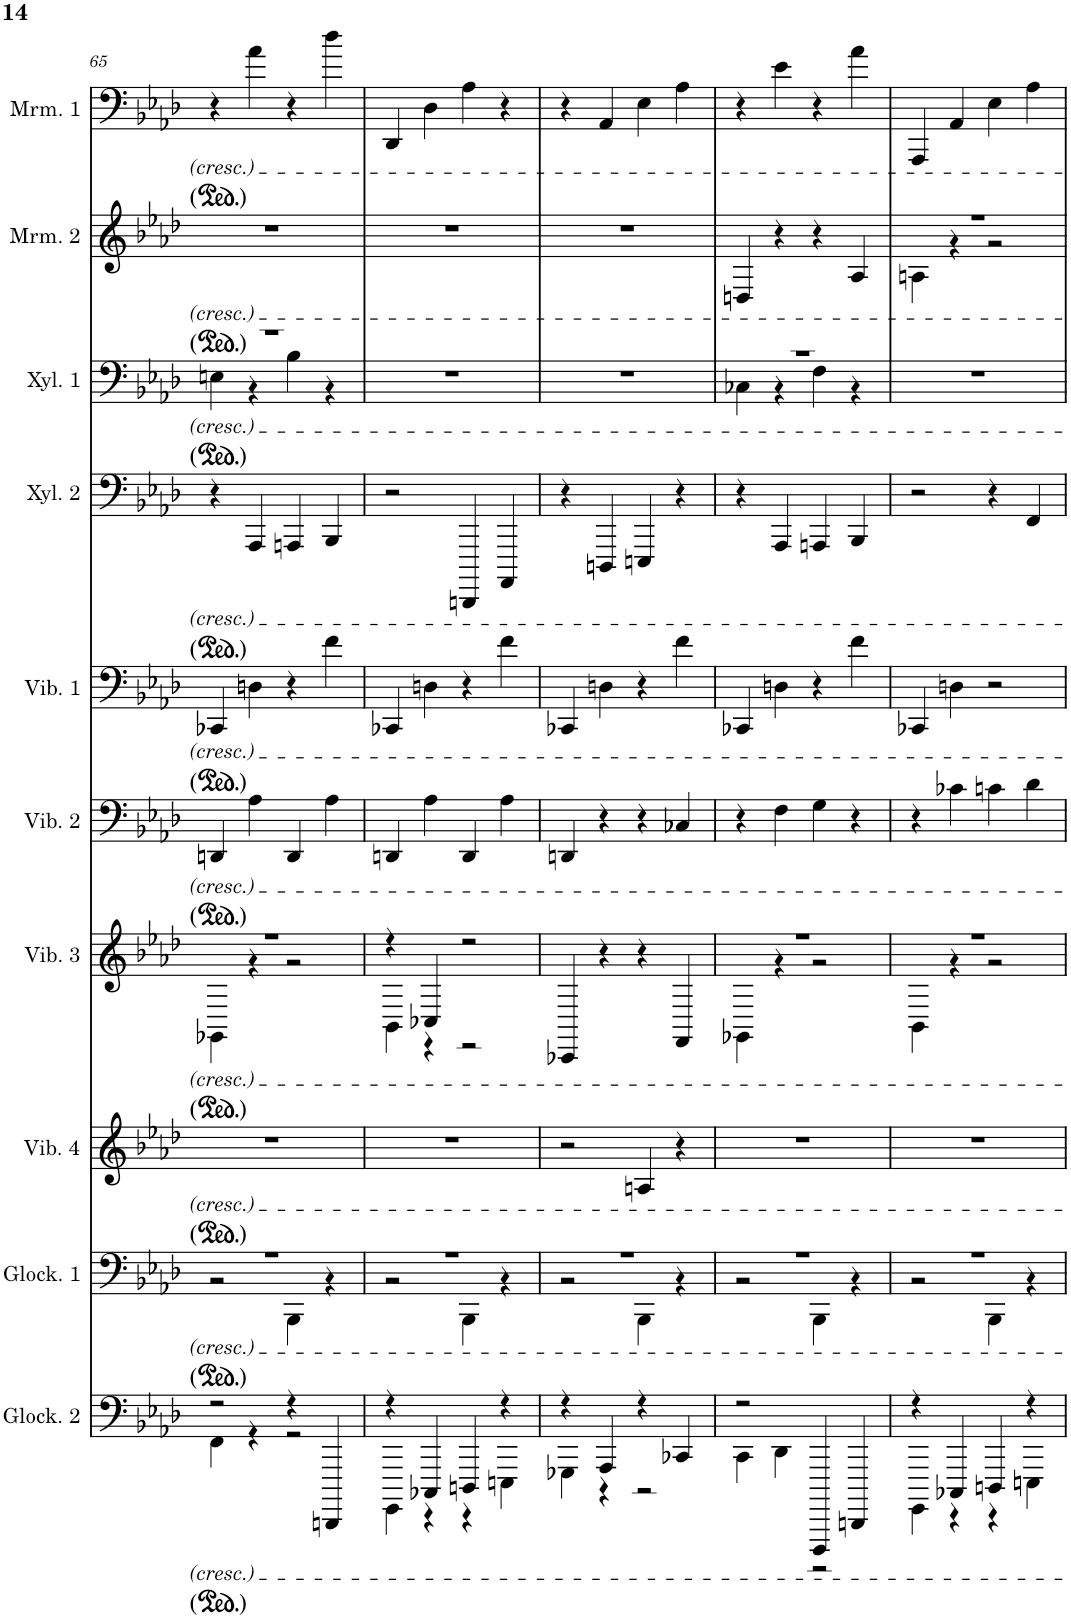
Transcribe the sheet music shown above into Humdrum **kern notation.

**kern	**kern	**kern	**kern	**kern	**kern	**kern	**kern	**kern	**kern
*part10	*part9	*part8	*part7	*part6	*part5	*part4	*part3	*part2	*part1
*staff10	*staff9	*staff8	*staff7	*staff6	*staff5	*staff4	*staff3	*staff2	*staff1
*I"Glockenspiel 2	*I"Glockenspiel 1	*I"Vibraphone 4	*I"Vibraphone 3	*I"Vibraphone 2	*I"Vibraphone 1	*I"Xylophone 2	*I"Xylophone 1	*I"Marimba 2	*I"Marimba 1
*I'Glock. 2	*I'Glock. 1	*I'Vib. 4	*I'Vib. 3	*I'Vib. 2	*I'Vib. 1	*I'Xyl. 2	*I'Xyl. 1	*I'Mrm. 2	*I'Mrm. 1
!!LO:PB:g=z
*clefF4	*clefF4	*clefG2	*clefG2	*clefF4	*clefF4	*clefF4	*clefF4	*clefG2	*clefF4
*Trd-14c-24	*Trd-14c-24	*	*	*	*	*Trd-7c-12	*Trd-7c-12	*	*
*k[b-e-a-d-]	*k[b-e-a-d-]	*k[b-e-a-d-]	*k[b-e-a-d-]	*k[b-e-a-d-]	*k[b-e-a-d-]	*k[b-e-a-d-]	*k[b-e-a-d-]	*k[b-e-a-d-]	*k[b-e-a-d-]
*M4/4	*M4/4	*M4/4	*M4/4	*M4/4	*M4/4	*M4/4	*M4/4	*M4/4	*M4/4
=65	=65	=65	=65	=65	=65	=65	=65	=65	=65
*^	*^	*	*^	*	*	*	*^	*	*
2r	4FF\	1r	2r	1r	1r	4GG-X\	4DDn/	4CC-X/	4r	1r	4En\	1r	4r
.	4r	.	.	.	.	4r	4A-\	4Dn\	4AAA-/	.	4r	.	4a-\
4r	2r	.	4BBB-\	.	.	2r	4DD/	4r	4AAAn/	.	4B-\	.	4r
4DDDDn/	.	.	4r	.	.	.	4A-\	4f\	4BBB-/	.	4r	.	4dd-\
*	*	*	*	*	*	*	*	*	*	*v	*v	*	*
=66	=66	=66	=66	=66	=66	=66	=66	=66	=66	=66	=66	=66
4r	4GGGG\	1r	2r	1r	4r	4BB-\	4DDn/	4CC-X/	2r	1r	1r	4DD-/
4CCC-X/	4r	.	.	.	4C-X/	4r	4A-\	4Dn\	.	.	.	4D-\
4DDDn/	4r	.	4BBB-\	.	2r	2r	4DD/	4r	4DDDDn/	.	.	4A-\
4r	4EEEn\	.	4r	.	.	.	4A-\	4f\	4AAAA-/	.	.	4r
*	*	*	*	*	*v	*v	*	*	*	*	*	*
=67	=67	=67	=67	=67	=67	=67	=67	=67	=67	=67	=67
4r	4GGG-X\	1r	2r	2r	4CC-X/	4DDn/	4CC-X/	4r	1r	1r	4r
4AAA-/	4r	.	.	.	4r	4r	4Dn\	4DDDn/	.	.	4AA-/
4r	2r	.	4BBB-\	4An/	4r	4r	4r	4EEEn/	.	.	4E-\
4CC-X/	.	.	4r	4r	4FF/	4C-X/	4f\	4r	.	.	4A-\
=68	=68	=68	=68	=68	=68	=68	=68	=68	=68	=68	=68
*	*	*	*	*	*^	*	*	*	*^	*	*
2r	4CC\	1r	2r	1r	1r	4GG-X\	4r	4CC-X/	4r	1r	4C-X\	4Dn/	4r
.	4DD-\	.	.	.	.	4r	4F\	4Dn\	4AAA-/	.	4r	4r	4e-\
4FFFFF/	2r	.	4BBB-\	.	.	2r	4G\	4r	4AAAn/	.	4F\	4r	4r
4DDDDn/	.	.	4r	.	.	.	4r	4f\	4BBB-/	.	4r	4A-/	4a-\
*	*	*	*	*	*	*	*	*	*	*v	*v	*	*
=69	=69	=69	=69	=69	=69	=69	=69	=69	=69	=69	=69	=69
*	*	*	*	*	*	*	*	*	*	*	*^	*
4r	4GGGG\	1r	2r	1r	1r	4BB-\	4r	4CC-X/	2r	1r	1r	4An\	4AAA-/
4CCC-X/	4r	.	.	.	.	4r	4c-X\	4Dn\	.	.	.	4r	4AA-/
4DDDn/	4r	.	4BBB-\	.	.	2r	4cn\	2r	4r	.	.	2r	4E-\
4r	4EEEn\	.	4r	.	.	.	4d-\	.	4FF/	.	.	.	4A-\
*v	*v	*	*	*	*v	*v	*	*	*	*	*v	*v	*
*	*v	*v	*	*	*	*	*	*	*	*
=	=	=	=	=	=	=	=	=	=
*-	*-	*-	*-	*-	*-	*-	*-	*-	*-
